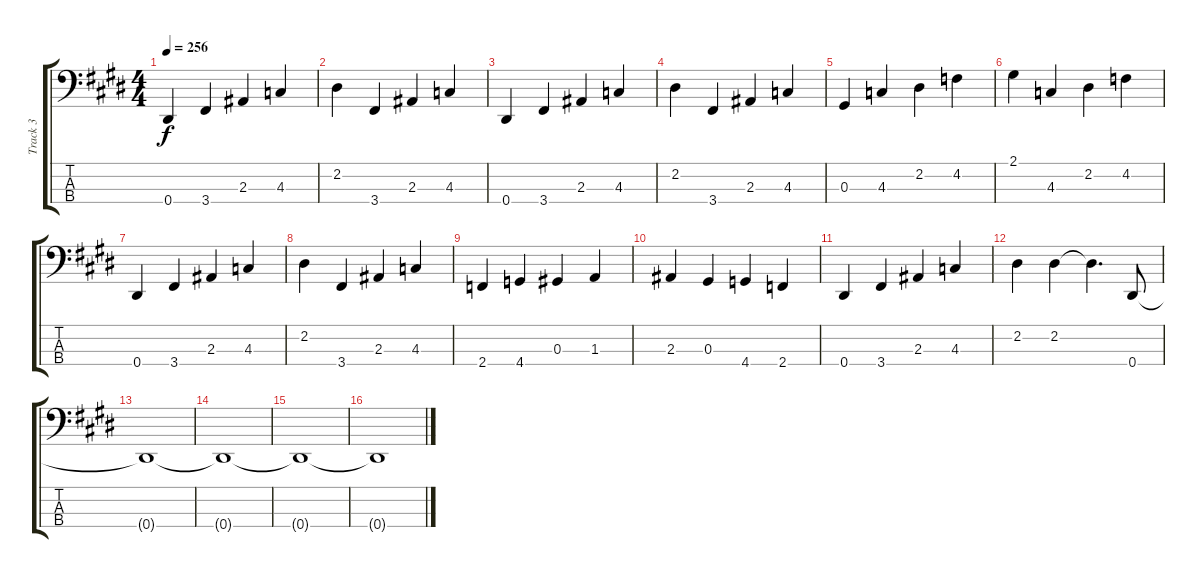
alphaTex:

\track ("Track 3" "Track 3") {instrument electricbassfinger}
\staff {score tabs}
\tuning (Gb2 Db2 Ab1 Eb1) {hide}
\ts (4 4)
\tempo 256
\clef f4
\ks e
0.4.4{dy f} 3.4.4 2.3.4 4.3.4 |
2.2.4 3.4.4 2.3.4 4.3.4 |
0.4.4 3.4.4 2.3.4 4.3.4 |
2.2.4 3.4.4 2.3.4 4.3.4 |
0.3.4 4.3.4 2.2.4 4.2.4 |
2.1.4 4.3.4 2.2.4 4.2.4 |
0.4.4 3.4.4 2.3.4 4.3.4 |
2.2.4 3.4.4 2.3.4 4.3.4 |
2.4.4 4.4.4 0.3.4 1.3.4 |
2.3.4 0.3.4 4.4.4 2.4.4 |
0.4.4 3.4.4 2.3.4 4.3.4 |
2.2.4 2.2.4 2.2{t}.4{d} 0.4.8{volume 0} |
0.4{t}.1 |
0.4{t}.1 |
0.4{t}.1 |
0.4{t}.1
